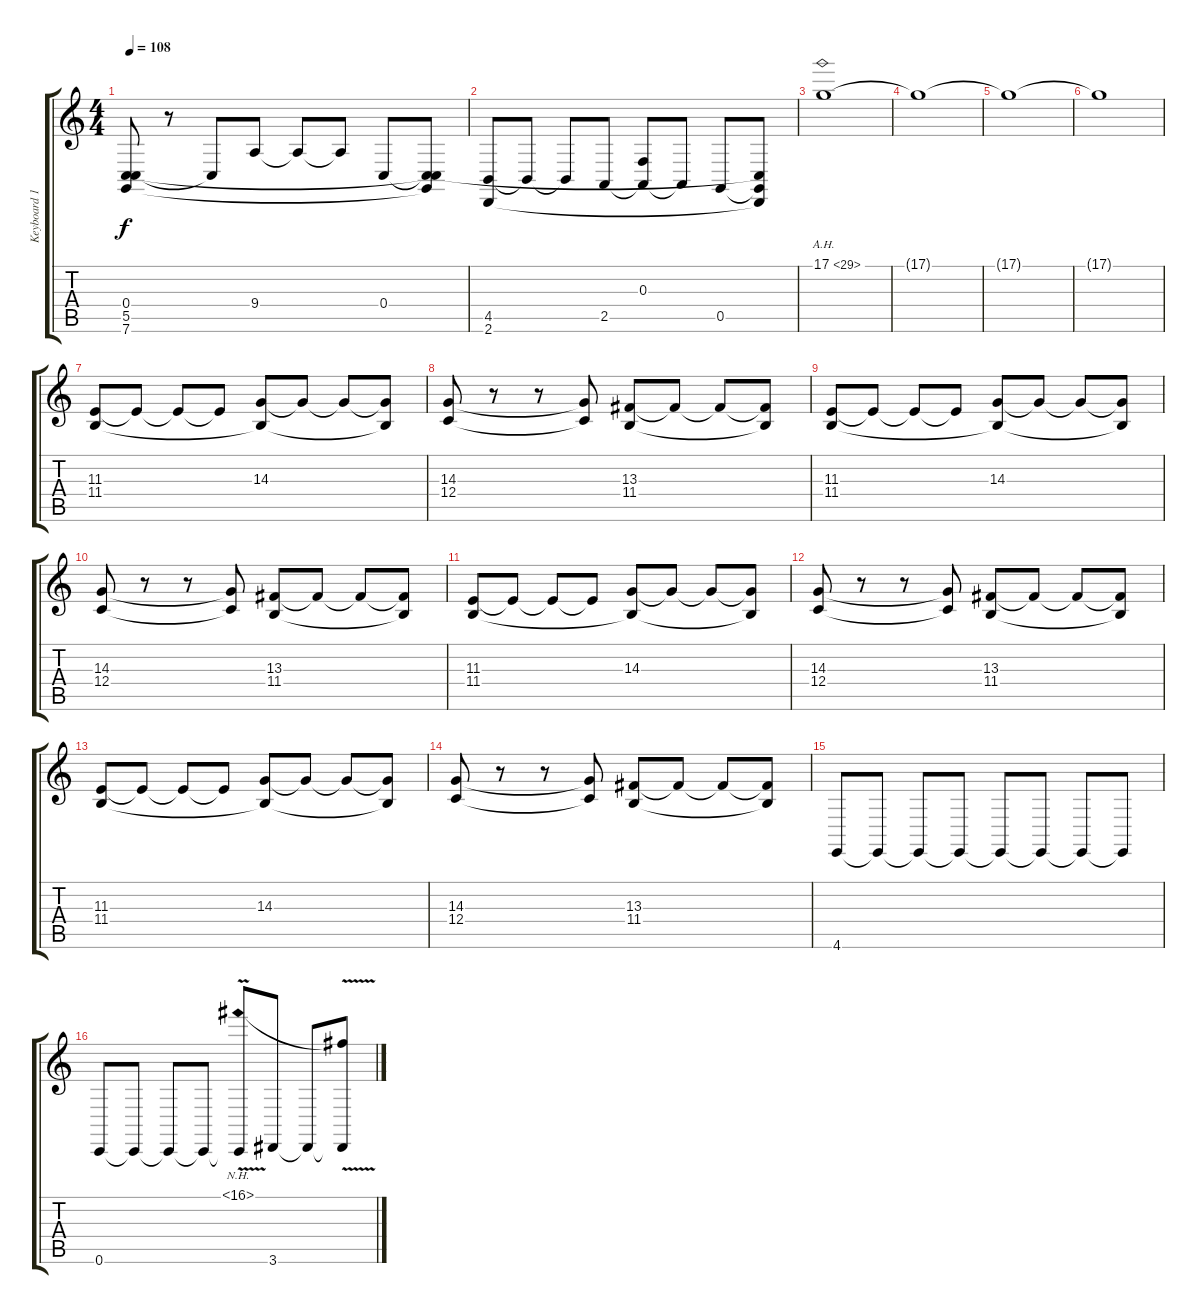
\track ("Keyboard 1" "Keyboard 1") {instrument stringensemble1}
\staff {score tabs}
\tuning (D4 A3 F3 C3 G2 C2) {hide}
\ts (4 4)
\tempo 108
\clef g2
\ks c
(0.4 5.5 7.6).8{dy f} r.8 0.4{t}.8 9.4.8 9.4{t}.8 9.4{t}.8 0.4.8 (0.4{t} 5.5{t} 7.6{t}).8 |
(4.5 2.6).8 4.5{t}.8 4.5{t}.8 2.5.8 (0.3 2.5{t}).8 2.5{t}.8 0.5.8 (0.4{t} 0.5{t} 2.6{t}).8 |
17.1{ah 12}.1 |
17.1{t}.1 |
17.1{t}.1 |
17.1{t}.1 |
(11.3 11.4).8 11.3{t}.8 11.3{t}.8 11.3{t}.8 (14.3 11.4{t}).8 14.3{t}.8 14.3{t}.8 (14.3{t} 11.4{t}).8 |
(14.3 12.4).8 r.8 r.8 (14.3{t} 12.4{t}).8 (13.3 11.4).8 13.3{t}.8 13.3{t}.8 (13.3{t} 11.4{t}).8 |
(11.3 11.4).8 11.3{t}.8 11.3{t}.8 11.3{t}.8 (14.3 11.4{t}).8 14.3{t}.8 14.3{t}.8 (14.3{t} 11.4{t}).8 |
(14.3 12.4).8 r.8 r.8 (14.3{t} 12.4{t}).8 (13.3 11.4).8 13.3{t}.8 13.3{t}.8 (13.3{t} 11.4{t}).8 |
(11.3 11.4).8 11.3{t}.8 11.3{t}.8 11.3{t}.8 (14.3 11.4{t}).8 14.3{t}.8 14.3{t}.8 (14.3{t} 11.4{t}).8 |
(14.3 12.4).8 r.8 r.8 (14.3{t} 12.4{t}).8 (13.3 11.4).8 13.3{t}.8 13.3{t}.8 (13.3{t} 11.4{t}).8 |
(11.3 11.4).8 11.3{t}.8 11.3{t}.8 11.3{t}.8 (14.3 11.4{t}).8 14.3{t}.8 14.3{t}.8 (14.3{t} 11.4{t}).8 |
(14.3 12.4).8 r.8 r.8 (14.3{t} 12.4{t}).8 (13.3 11.4).8 13.3{t}.8 13.3{t}.8 (13.3{t} 11.4{t}).8 |
4.6.8 4.6{t}.8 4.6{t}.8 4.6{t}.8 4.6{t}.8 4.6{t}.8 4.6{t}.8 4.6{t}.8 |
0.6.8 0.6{t}.8 0.6{t}.8 0.6{t}.8 (16.1{nh v} 0.6{t}).8 3.6.8 3.6{t}.8 (16.1{t} 3.6{t}).8
